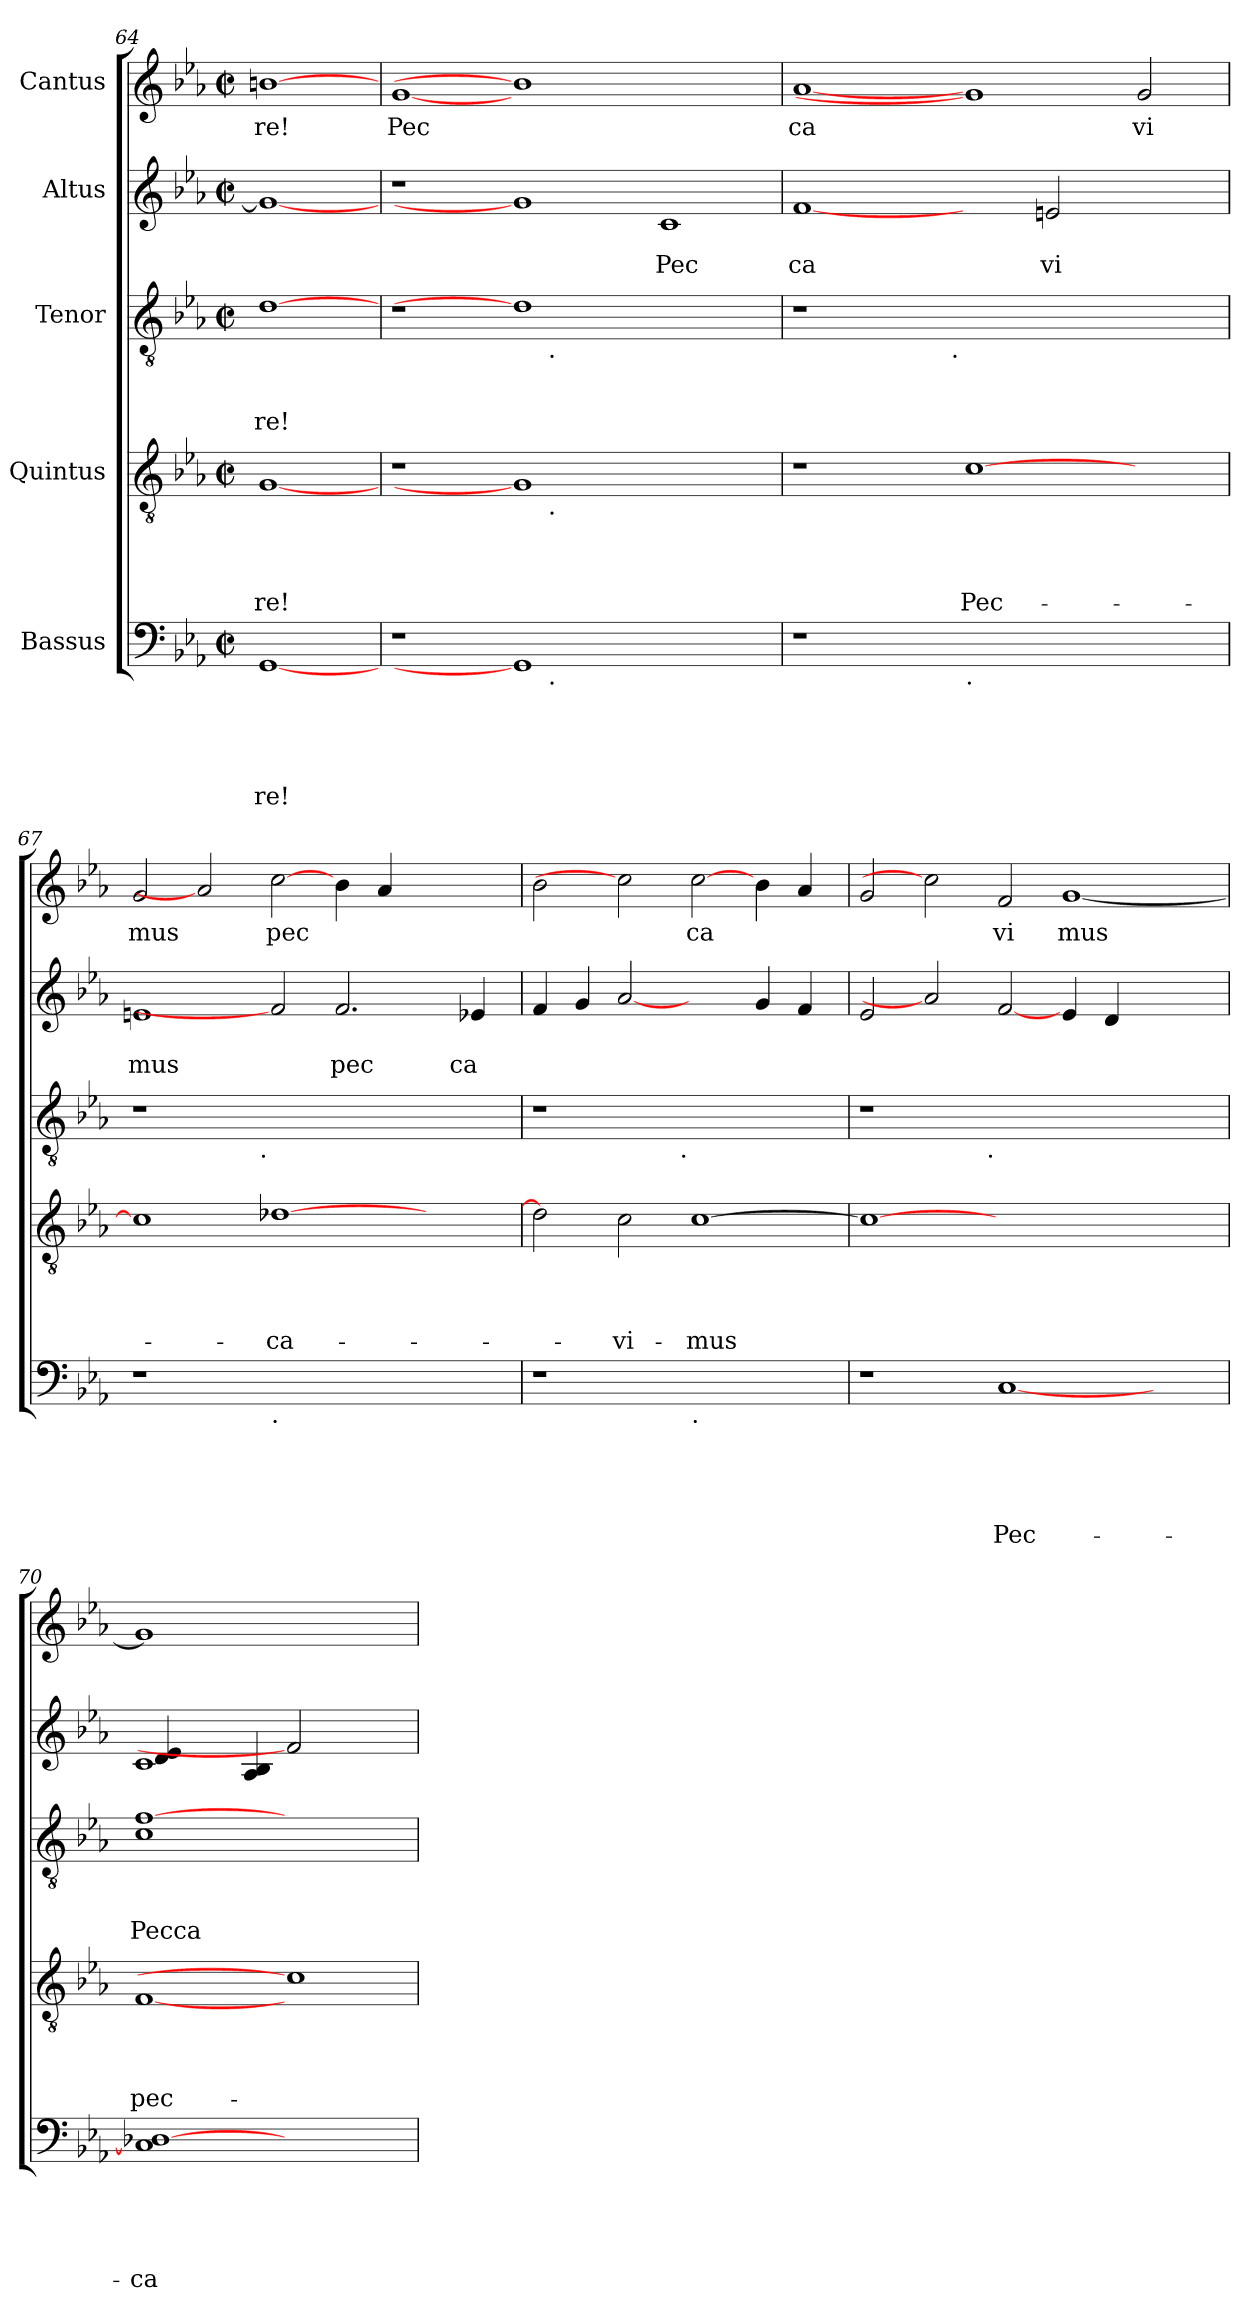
**kern	**text	**text	**text	**text	**text	**kern	**text	**text	**text	**text	**kern	**text	**text	**text	**kern	**text	**text	**kern	**text
*part5	*part5	*part5	*part5	*part5	*part5	*part4	*part4	*part4	*part4	*part4	*part3	*part3	*part3	*part3	*part2	*part2	*part2	*part1	*part1
*staff5	*staff5	*staff5	*staff5	*staff5	*staff5	*staff4	*staff4	*staff4	*staff4	*staff4	*staff3	*staff3	*staff3	*staff3	*staff2	*staff2	*staff2	*staff1	*staff1
*I"Bassus	*	*	*	*	*	*I"Quintus	*	*	*	*	*I"Tenor	*	*	*	*I"Altus	*	*	*I"Cantus	*
*clefF4	*	*	*	*	*	*clefGv2	*	*	*	*	*clefGv2	*	*	*	*clefG2	*	*	*clefG2	*
*k[b-e-a-]	*	*	*	*	*	*k[b-e-a-]	*	*	*	*	*k[b-e-a-]	*	*	*	*k[b-e-a-]	*	*	*k[b-e-a-]	*
*E-:	*	*	*	*	*	*E-:	*	*	*	*	*E-:	*	*	*	*E-:	*	*	*E-:	*
*M2/2	*	*	*	*	*	*M2/2	*	*	*	*	*M2/2	*	*	*	*M2/2	*	*	*M2/2	*
*met(c|)	*	*	*	*	*	*met(c|)	*	*	*	*	*met(c|)	*	*	*	*met(c|)	*	*	*met(c|)	*
=64	=64	=64	=64	=64	=64	=64	=64	=64	=64	=64	=64	=64	=64	=64	=64	=64	=64	=64	=64
!	!	!	!	!	!LO:LY:b	!	!	!	!	!LO:LY:b	!	!	!	!LO:LY:b	!	!	!	!	!LO:LY:b
[1GG	.	.	.	.	re!	[1G	.	.	.	-re!	[1d	.	.	-re!	1g_	.	.	[1bn	re!
!!LO:PB:g=z
=65!	=65!	=65!	=65!	=65!	=65!	=65!	=65!	=65!	=65!	=65!	=65!	=65!	=65!	=65!	=65!	=65!	=65!	=65!	=65!
!	!	!	!	!	!	!	!	!	!	!	!	!	!	!	!	!	!	!	!LO:LY:b
*^	*	*	*	*	*	*^	*	*	*	*	*^	*	*	*	*	*	*	*	*
1r	1ryy	.	.	.	.	.	1r	1ryy	.	.	.	.	1r	1ryy	.	.	.	1r	.	.	[1g	Pec
1GG]	8ryy	.	.	.	.	.	1G]	8ryy	.	.	.	.	1d]	8ryy	.	.	.	1g]	.	.	1b]	.
!	!	!	!	!	!	!	!	!	!	!	!	!	!	!LO:TX:b:t=.	!	!	!	!	!	!	!	!
!	!	!	!	!	!	!	!	!LO:TX:b:t=.	!	!	!	!	!	!	!	!	!	!	!	!	!	!
!	!LO:TX:b:t=.	!	!	!	!	!	!	!	!	!	!	!	!	!	!	!	!	!	!	!	!	!
.	1...ryy	.	.	.	.	.	.	1...ryy	.	.	.	.	.	1...ryy	.	.	.	.	.	.	.	.
!	!	!	!	!	!	!	!	!	!	!	!	!	!	!	!	!	!	!	!	!LO:LY:b	!	!
1ryy	.	.	.	.	.	.	1ryy	.	.	.	.	.	1ryy	.	.	.	.	1c	.	Pec	1ryy	.
=66	=66	=66	=66	=66	=66	=66	=66	=66	=66	=66	=66	=66	=66	=66	=66	=66	=66	=66	=66	=66	=66	=66
!	!	!	!	!	!	!	!	!	!	!	!	!	!	!	!	!	!	!	!	!LO:LY:b	!	!LO:LY:b
*v	*v	*	*	*	*	*	*	*	*	*	*	*	*	*	*	*	*	*	*	*	*	*
*	*	*	*	*	*	*v	*v	*	*	*	*	*	*	*	*	*	*	*	*	*	*
1r	.	.	.	.	.	1r	.	.	.	.	1r	2ryy	.	.	.	[1f	.	ca	[1a-	ca
.	.	.	.	.	.	.	.	.	.	.	.	4...ryy	.	.	.	.	.	.	.	.
!	!	!	!	!	!	!	!	!	!	!	!	!LO:TX:b:t=.	!	!	!	!	!	!	!	!
.	.	.	.	.	.	.	.	.	.	.	.	1ryy	.	.	.	.	.	.	.	.
!LO:TX:b:t=.	!	!	!	!	!	!	!	!	!	!	!	!	!	!	!	!	!	!	!	!
!	!	!	!	!	!	!	!	!	!	!LO:LY:b	!	!	!	!	!	!	!	!	!	!
1.ryy	.	.	.	.	.	[>1c	.	.	.	Pec-	1.ryy	.	.	.	.	2ryy	.	.	1g]	.
!	!	!	!	!	!	!	!	!	!	!	!	!	!	!	!	!	!	!LO:LY:b	!	!
.	.	.	.	.	.	.	.	.	.	.	.	.	.	.	.	2en/	.	vi	.	.
.	.	.	.	.	.	.	.	.	.	.	.	2ryy	.	.	.	.	.	.	.	.
!	!	!	!	!	!	!	!	!	!	!	!	!	!	!	!	!	!	!	!	!LO:LY:b
.	.	.	.	.	.	2ryy	.	.	.	.	.	.	.	.	.	2ryy	.	.	2g/	vi
.	.	.	.	.	.	.	.	.	.	.	.	32ryy	.	.	.	.	.	.	.	.
=67	=67	=67	=67	=67	=67	=67	=67	=67	=67	=67	=67	=67	=67	=67	=67	=67	=67	=67	=67	=67
!	!	!	!	!	!	!	!	!	!	!	!	!	!	!	!	!	!	!LO:LY:b	!	!LO:LY:b
1r	.	.	.	.	.	1c]	.	.	.	.	1r	2ryy	.	.	.	1en	.	mus	2g/	mus
.	.	.	.	.	.	.	.	.	.	.	.	4...ryy	.	.	.	.	.	.	2a-]	.
!	!	!	!	!	!	!	!	!	!	!	!	!LO:TX:b:t=.	!	!	!	!	!	!	!	!
.	.	.	.	.	.	.	.	.	.	.	.	1ryy	.	.	.	.	.	.	.	.
!LO:TX:b:t=.	!	!	!	!	!	!	!	!	!	!	!	!	!	!	!	!	!	!	!	!
!	!	!	!	!	!	!	!	!	!	!LO:LY:b	!	!	!	!	!	!	!	!	!	!LO:LY:b
1.ryy	.	.	.	.	.	[>1d-X	.	.	.	-ca-	1.ryy	.	.	.	.	2f]	.	.	[2cc	pec
!	!	!	!	!	!	!	!	!	!	!	!	!	!	!	!	!	!	!LO:LY:b	!	!
.	.	.	.	.	.	.	.	.	.	.	.	.	.	.	.	2.f/	.	pec	4b-\	.
.	.	.	.	.	.	.	.	.	.	.	.	.	.	.	.	.	.	.	4a-/	.
.	.	.	.	.	.	.	.	.	.	.	.	2ryy	.	.	.	.	.	.	.	.
.	.	.	.	.	.	2ryy	.	.	.	.	.	.	.	.	.	.	.	.	2ryy	.
!	!	!	!	!	!	!	!	!	!	!	!	!	!	!	!	!	!	!LO:LY:b	!	!
.	.	.	.	.	.	.	.	.	.	.	.	.	.	.	.	4e-X/	.	ca	.	.
.	.	.	.	.	.	.	.	.	.	.	.	32ryy	.	.	.	.	.	.	.	.
=68	=68	=68	=68	=68	=68	=68	=68	=68	=68	=68	=68	=68	=68	=68	=68	=68	=68	=68	=68	=68
1r	.	.	.	.	.	2d-\]	.	.	.	.	1r	2ryy	.	.	.	4f/	.	.	2b-\	.
.	.	.	.	.	.	.	.	.	.	.	.	.	.	.	.	4g/	.	.	.	.
!	!	!	!	!	!	!	!	!	!	!LO:LY:b	!	!	!	!	!	!	!	!	!	!
.	.	.	.	.	.	2c\	.	.	.	-vi-	.	4...ryy	.	.	.	[2a-	.	.	2cc]	.
!	!	!	!	!	!	!	!	!	!	!	!	!LO:TX:b:t=.	!	!	!	!	!	!	!	!
.	.	.	.	.	.	.	.	.	.	.	.	1ryy	.	.	.	.	.	.	.	.
!LO:TX:b:t=.	!	!	!	!	!	!	!	!	!	!	!	!	!	!	!	!	!	!	!	!
!	!	!	!	!	!	!	!	!	!	!LO:LY:b	!	!	!	!	!	!	!	!	!	!LO:LY:b
1ryy	.	.	.	.	.	[>1c	.	.	.	-mus	1ryy	.	.	.	.	2ryy	.	.	[2cc	ca
.	.	.	.	.	.	.	.	.	.	.	.	.	.	.	.	4g/	.	.	4b-\	.
.	.	.	.	.	.	.	.	.	.	.	.	.	.	.	.	4f/	.	.	4a-/	.
.	.	.	.	.	.	.	.	.	.	.	.	32ryy	.	.	.	.	.	.	.	.
=69	=69	=69	=69	=69	=69	=69	=69	=69	=69	=69	=69	=69	=69	=69	=69	=69	=69	=69	=69	=69
1r	.	.	.	.	.	1c_	.	.	.	.	1r	2ryy	.	.	.	2e-/	.	.	2g/	.
.	.	.	.	.	.	.	.	.	.	.	.	4...ryy	.	.	.	2a-]	.	.	2cc]	.
!	!	!	!	!	!	!	!	!	!	!	!	!LO:TX:b:t=.	!	!	!	!	!	!	!	!
.	.	.	.	.	.	.	.	.	.	.	.	1ryy	.	.	.	.	.	.	.	.
!	!	!	!	!	!LO:LY:b	!	!	!	!	!	!	!	!	!	!	!	!	!	!	!LO:LY:b
[<1C	.	.	.	.	Pec-	1.ryy	.	.	.	.	1.ryy	.	.	.	.	[2f	.	.	2f/	vi
!	!	!	!	!	!	!	!	!	!	!	!	!	!	!	!	!	!	!	!	!LO:LY:b
.	.	.	.	.	.	.	.	.	.	.	.	.	.	.	.	4e-/	.	.	[<1g	mus
.	.	.	.	.	.	.	.	.	.	.	.	.	.	.	.	4d/	.	.	.	.
.	.	.	.	.	.	.	.	.	.	.	.	2ryy	.	.	.	.	.	.	.	.
2ryy	.	.	.	.	.	.	.	.	.	.	.	.	.	.	.	2ryy	.	.	.	.
.	.	.	.	.	.	.	.	.	.	.	.	32ryy	.	.	.	.	.	.	.	.
=70	=70	=70	=70	=70	=70	=70	=70	=70	=70	=70	=70	=70	=70	=70	=70	=70	=70	=70	=70	=70
!	!	!	!	!	!LO:LY:b	!	!	!	!	!LO:LY:b	!	!	!	!	!LO:LY:b	!	!	!	!	!
*	*	*	*	*	*	*	*	*	*	*	*v	*v	*	*	*	*^	*	*	*	*
1C] [>1D-X	.	.	.	.	-ca-	[<1F	.	.	.	pec-	1c [>1f	.	.	Pecca	1c	4d/ 4e-/	.	.	1g]	.
.	.	.	.	.	.	.	.	.	.	.	.	.	.	.	.	2ryy	.	.	.	.
.	.	.	.	.	.	.	.	.	.	.	.	.	.	.	.	4A-/ 4B-/	.	.	.	.
1ryy	.	.	.	.	.	1c]	.	.	.	.	1ryy	.	.	.	2f]	2ryy	.	.	1ryy	.
.	.	.	.	.	.	.	.	.	.	.	.	.	.	.	2ryy	2ryy	.	.	.	.
*	*	*	*	*	*	*	*	*	*	*	*	*	*	*	*v	*v	*	*	*	*
=	=	=	=	=	=	=	=	=	=	=	=	=	=	=	=	=	=	=	=
*-	*-	*-	*-	*-	*-	*-	*-	*-	*-	*-	*-	*-	*-	*-	*-	*-	*-	*-	*-
